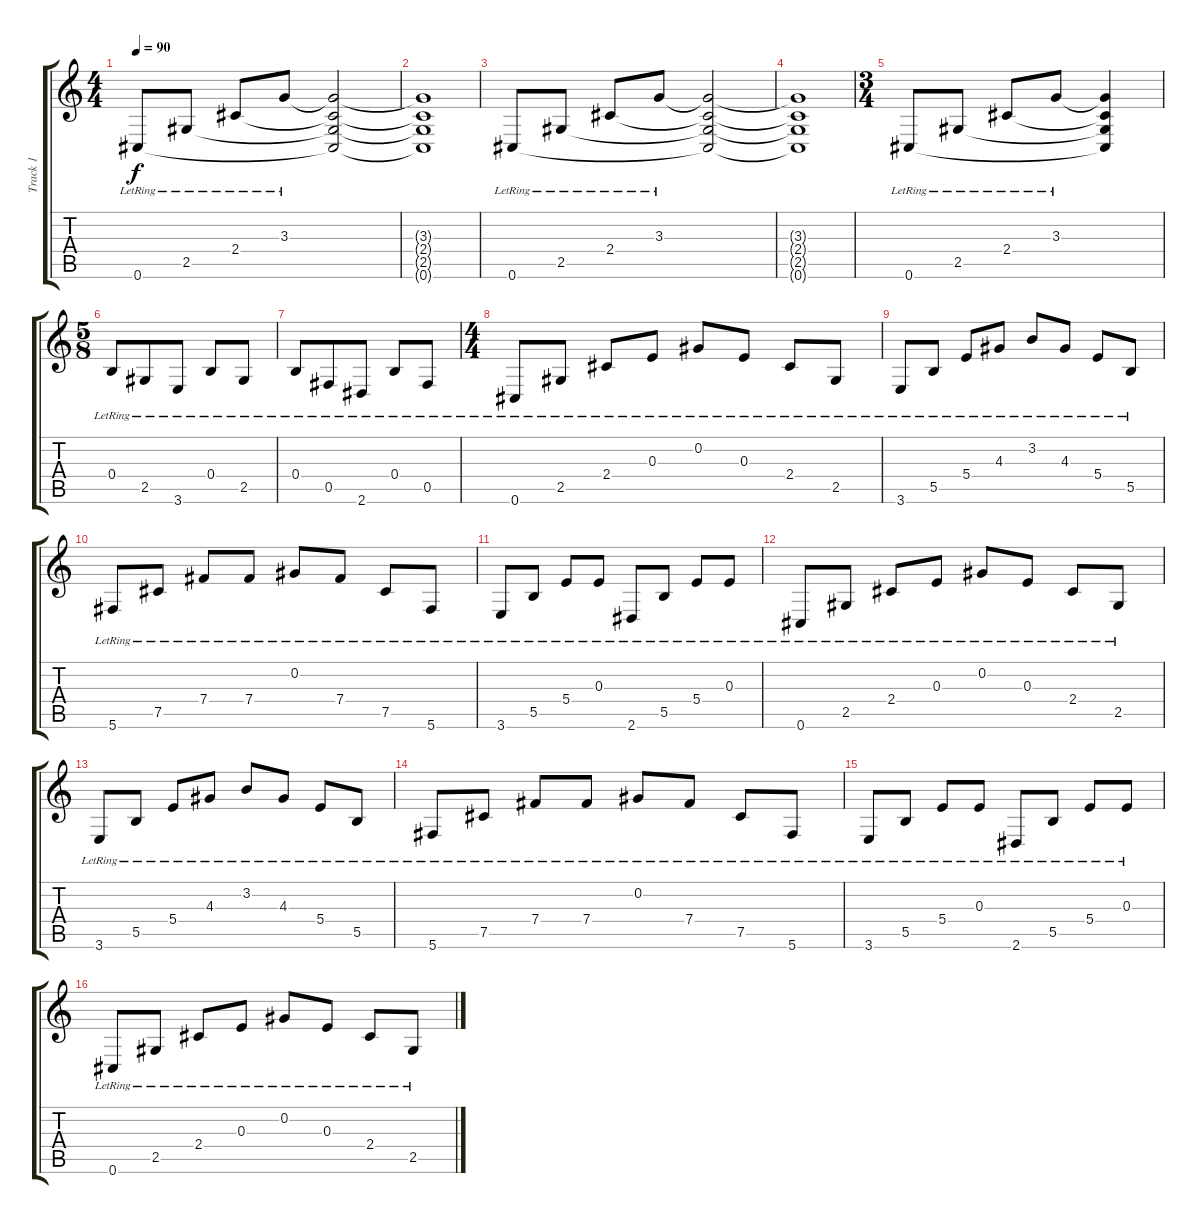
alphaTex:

\track ("Track 1" "Track 1") {instrument distortionguitar}
\staff {score tabs}
\tuning (Db4 Ab3 E3 B2 Gb2 Db2) {hide}
\ts (4 4)
\tempo 90
\clef g2
\ks c
0.6{lr}.8{dy f} 2.5{lr}.8 2.4{lr}.8 3.3{lr}.8 (3.3{t} 2.4{t} 2.5{t} 0.6{t}).2 |
(3.3{t} 2.4{t} 2.5{t} 0.6{t}).1 |
0.6{lr}.8 2.5{lr}.8 2.4{lr}.8 3.3{lr}.8 (3.3{t} 2.4{t} 2.5{t} 0.6{t}).2 |
(3.3{t} 2.4{t} 2.5{t} 0.6{t}).1 |
\ts (3 4)
0.6{lr}.8 2.5{lr}.8 2.4{lr}.8 3.3{lr}.8 (3.3{t} 2.4{t} 2.5{t} 0.6{t}).4 |
\ts (5 8)
0.4{lr}.8 2.5{lr}.8 3.6{lr}.8 0.4{lr}.8 2.5{lr}.8 |
0.4{lr}.8 0.5{lr}.8 2.6{lr}.8 0.4{lr}.8 0.5{lr}.8 |
\ts (4 4)
0.6{lr}.8 2.5{lr}.8 2.4{lr}.8 0.3{lr}.8 0.2{lr}.8 0.3{lr}.8 2.4{lr}.8 2.5{lr}.8 |
3.6{lr}.8 5.5{lr}.8 5.4{lr}.8 4.3{lr}.8 3.2{lr}.8 4.3{lr}.8 5.4{lr}.8 5.5{lr}.8 |
5.6{lr}.8 7.5{lr}.8 7.4{lr}.8 7.4{lr}.8 0.2{lr}.8 7.4{lr}.8 7.5{lr}.8 5.6{lr}.8 |
3.6{lr}.8 5.5{lr}.8 5.4{lr}.8 0.3{lr}.8 2.6{lr}.8 5.5{lr}.8 5.4{lr}.8 0.3{lr}.8 |
0.6{lr}.8 2.5{lr}.8 2.4{lr}.8 0.3{lr}.8 0.2{lr}.8 0.3{lr}.8 2.4{lr}.8 2.5{lr}.8 |
3.6{lr}.8 5.5{lr}.8 5.4{lr}.8 4.3{lr}.8 3.2{lr}.8 4.3{lr}.8 5.4{lr}.8 5.5{lr}.8 |
5.6{lr}.8 7.5{lr}.8 7.4{lr}.8 7.4{lr}.8 0.2{lr}.8 7.4{lr}.8 7.5{lr}.8 5.6{lr}.8 |
3.6{lr}.8 5.5{lr}.8 5.4{lr}.8 0.3{lr}.8 2.6{lr}.8 5.5{lr}.8 5.4{lr}.8 0.3{lr}.8 |
0.6{lr}.8 2.5{lr}.8 2.4{lr}.8 0.3{lr}.8 0.2{lr}.8 0.3{lr}.8 2.4{lr}.8 2.5{lr}.8
